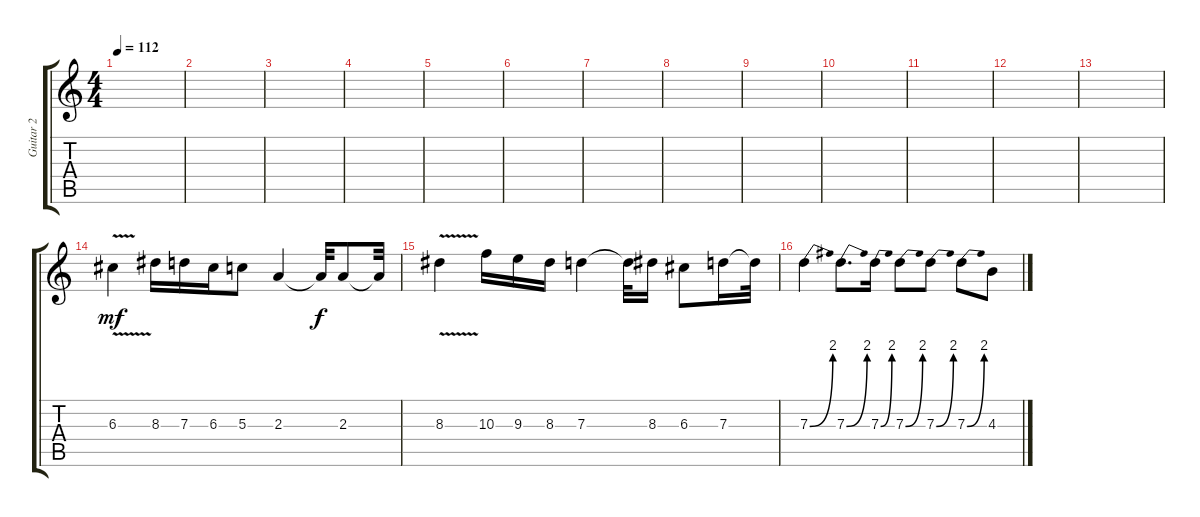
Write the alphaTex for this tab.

\track ("Guitar 2" "Guitar 2") {instrument distortionguitar}
\staff {score tabs}
\tuning (E4 B3 G3 D3 A2 E2) {hide}
\ts (4 4)
\tempo 112
\clef g2
\ks c
|
|
|
|
|
|
|
|
|
|
|
|
|
6.3{v}.4{dy mf} 8.3.16 7.3.16 6.3.16 5.3.8 2.3.4 2.3{t}.32{dy f} 2.3.8 2.3{t}.32 |
8.3{v}.4 10.3.16 9.3.16 8.3.16 7.3.4 7.3{t}.32 8.3.16 6.3.8 7.3.16 7.3{t}.32 |
7.3{be (bend 0 0 60 8)}.4 7.3{be (bend 0 0 60 8)}.8{d} 7.3{be (bend 0 0 60 8)}.16 7.3{be (bend 0 0 60 8)}.8 7.3{be (bend 0 0 60 8)}.8 7.3{be (bend 0 0 60 8)}.8 4.3.8
